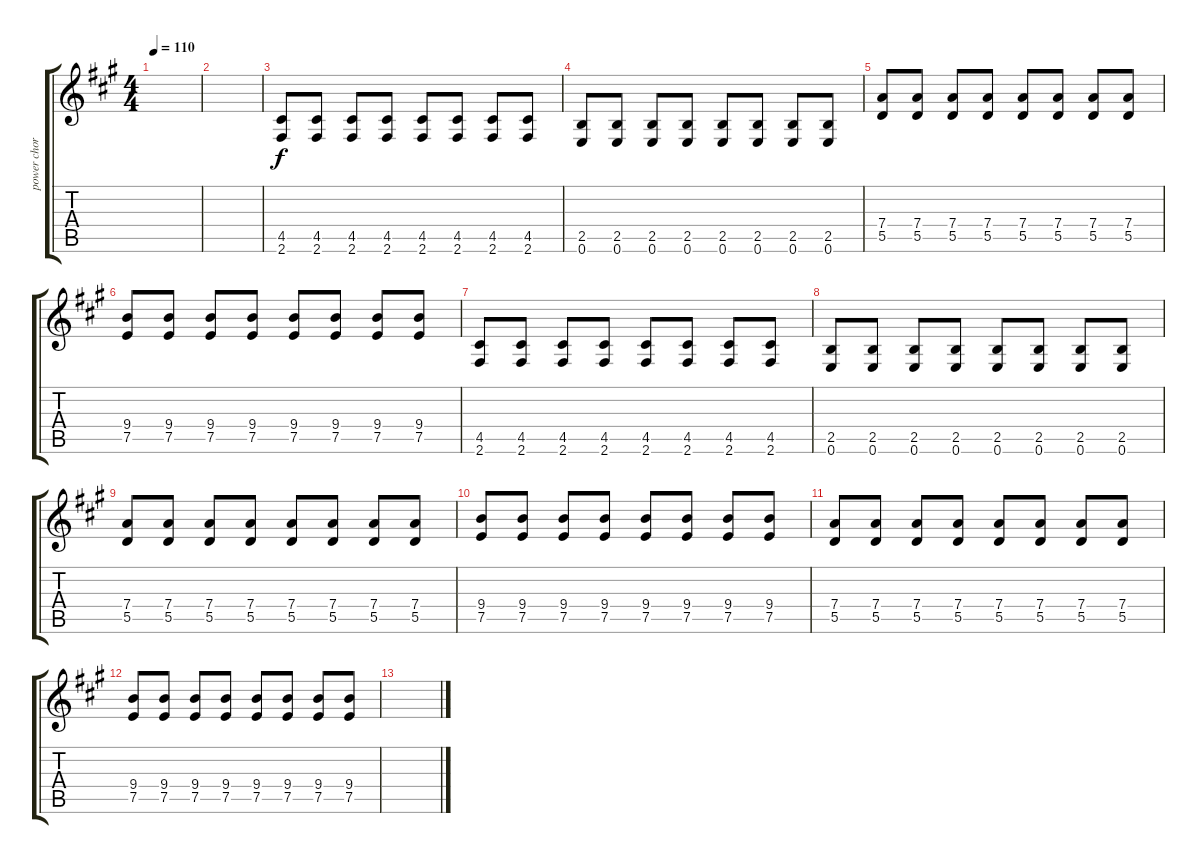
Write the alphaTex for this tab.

\track ("power chord" "power chor") {instrument overdrivenguitar}
\staff {score tabs}
\tuning (E4 B3 G3 D3 A2 E2) {hide}
\ts (4 4)
\tempo 110
\clef g2
\ks a
|
|
(4.5 2.6).8 (4.5 2.6).8 (4.5 2.6).8 (4.5 2.6).8 (4.5 2.6).8 (4.5 2.6).8 (4.5 2.6).8 (4.5 2.6).8 |
(2.5 0.6).8 (2.5 0.6).8 (2.5 0.6).8 (2.5 0.6).8 (2.5 0.6).8 (2.5 0.6).8 (2.5 0.6).8 (2.5 0.6).8 |
(7.4 5.5).8 (7.4 5.5).8 (7.4 5.5).8 (7.4 5.5).8 (7.4 5.5).8 (7.4 5.5).8 (7.4 5.5).8 (7.4 5.5).8 |
(9.4 7.5).8 (9.4 7.5).8 (9.4 7.5).8 (9.4 7.5).8 (9.4 7.5).8 (9.4 7.5).8 (9.4 7.5).8 (9.4 7.5).8 |
(4.5 2.6).8 (4.5 2.6).8 (4.5 2.6).8 (4.5 2.6).8 (4.5 2.6).8 (4.5 2.6).8 (4.5 2.6).8 (4.5 2.6).8 |
(2.5 0.6).8 (2.5 0.6).8 (2.5 0.6).8 (2.5 0.6).8 (2.5 0.6).8 (2.5 0.6).8 (2.5 0.6).8 (2.5 0.6).8 |
(7.4 5.5).8 (7.4 5.5).8 (7.4 5.5).8 (7.4 5.5).8 (7.4 5.5).8 (7.4 5.5).8 (7.4 5.5).8 (7.4 5.5).8 |
(9.4 7.5).8 (9.4 7.5).8 (9.4 7.5).8 (9.4 7.5).8 (9.4 7.5).8 (9.4 7.5).8 (9.4 7.5).8 (9.4 7.5).8 |
(7.4 5.5).8 (7.4 5.5).8 (7.4 5.5).8 (7.4 5.5).8 (7.4 5.5).8 (7.4 5.5).8 (7.4 5.5).8 (7.4 5.5).8 |
(9.4 7.5).8 (9.4 7.5).8 (9.4 7.5).8 (9.4 7.5).8 (9.4 7.5).8 (9.4 7.5).8 (9.4 7.5).8 (9.4 7.5).8 |
\ks f#minor
